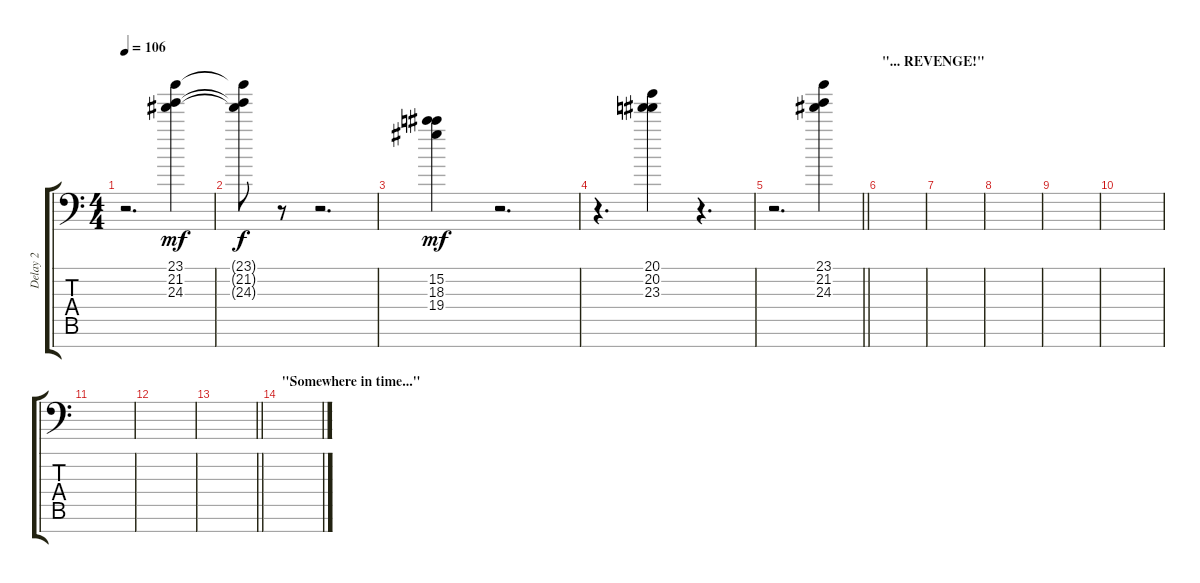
\track ("Delay 2" "Delay 2") {instrument distortionguitar}
\staff {score tabs}
\tuning (Eb4 Bb3 Gb3 Db3 Ab2 Eb2 Ab1) {hide}
\ts (4 4)
\tempo 106
\clef f4
\ks c
r.2{d dy mf} (23.1 21.2 24.3).4 |
(23.1{t} 21.2{t} 24.3{t}).8{dy f} r.8 r.2{d} |
(15.2 18.3 19.4).4{dy mf} r.2{d} |
r.4{d} (20.1 20.2 23.3).4 r.4{d} |
\barLineRight lightlight
r.2{d} (23.1 21.2 24.3).4 |
\section ("" "\"... REVENGE!\"")
|
|
|
|
|
|
|
\barLineRight lightlight
|
\section ("" "\"Somewhere in time...\"")
